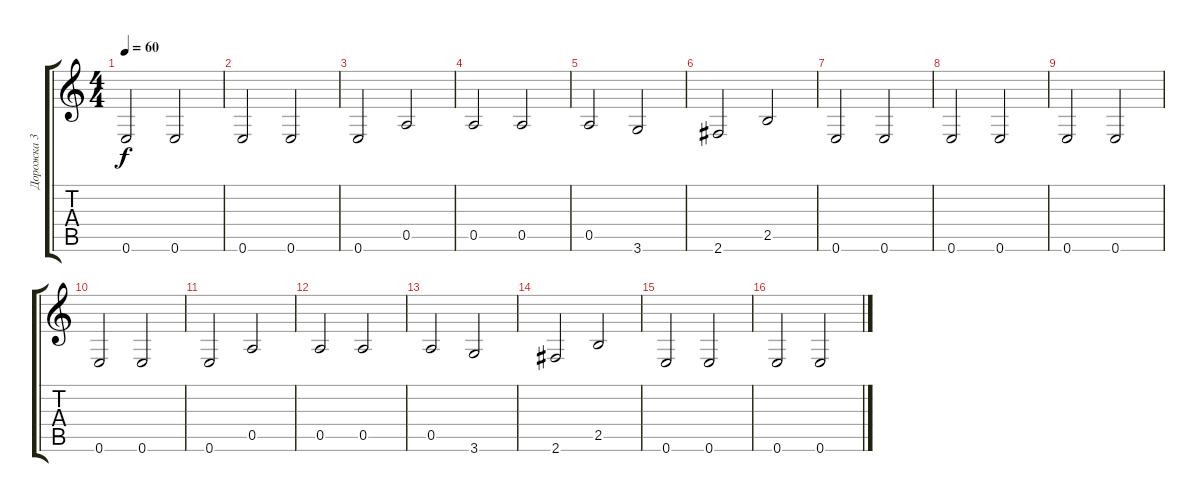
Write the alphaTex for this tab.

\track ("Дорожка 3" "Дорожка 3") {instrument fretlessbass}
\staff {score tabs}
\tuning (E4 B3 G3 D3 A2 E2) {hide}
\ts (4 4)
\tempo 60
\clef g2
\ks c
0.6.2{dy f instrument fretlessbass} 0.6.2 |
0.6.2 0.6.2 |
0.6.2 0.5.2 |
0.5.2 0.5.2 |
0.5.2 3.6.2 |
2.6.2 2.5.2 |
0.6.2 0.6.2 |
0.6.2 0.6.2 |
0.6.2 0.6.2 |
0.6.2 0.6.2 |
0.6.2 0.5.2 |
0.5.2 0.5.2 |
0.5.2 3.6.2 |
2.6.2 2.5.2 |
0.6.2 0.6.2 |
0.6.2 0.6.2
